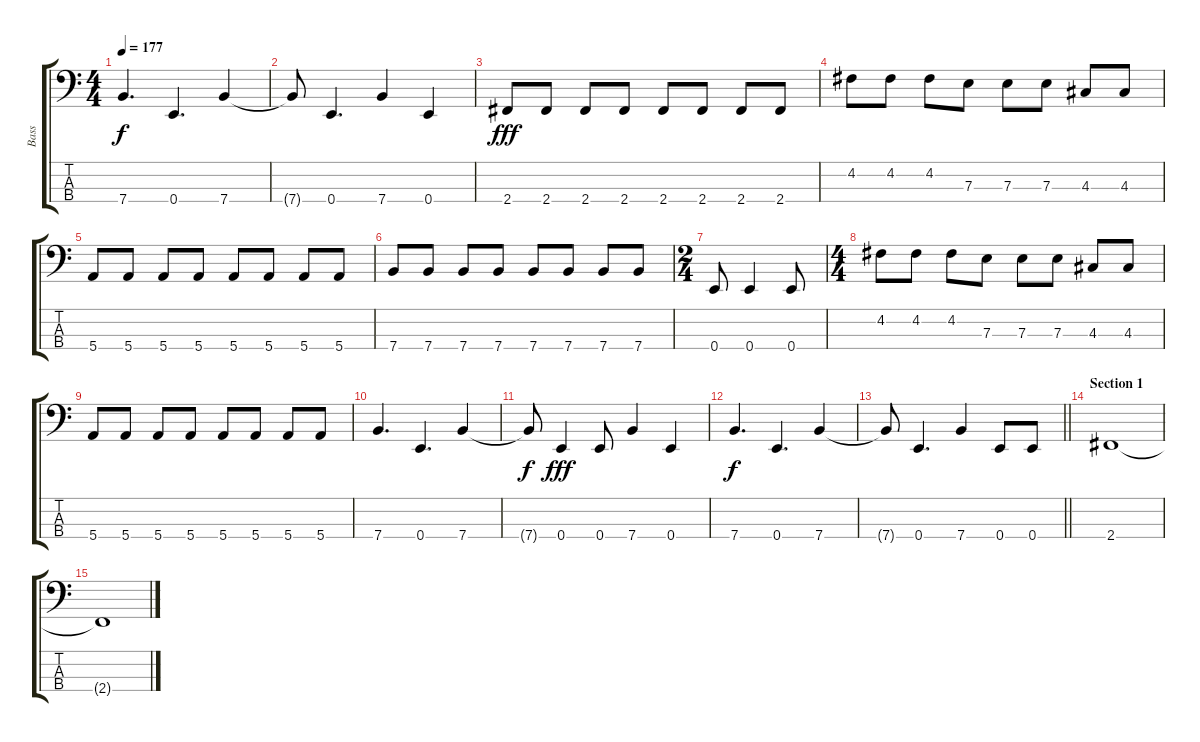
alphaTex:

\track ("Bass" "Bass") {instrument electricbasspick}
\staff {score tabs}
\tuning (G2 D2 A1 E1) {hide}
\ts (4 4)
\tempo 177
\clef f4
\ks c
7.4.4{d dy f} 0.4.4{d} 7.4.4 |
7.4{t}.8 0.4.4{d} 7.4.4 0.4.4 |
2.4.8{dy fff} 2.4.8 2.4.8 2.4.8 2.4.8 2.4.8 2.4.8 2.4.8 |
4.2.8 4.2.8 4.2.8 7.3.8 7.3.8 7.3.8 4.3.8 4.3.8 |
5.4.8 5.4.8 5.4.8 5.4.8 5.4.8 5.4.8 5.4.8 5.4.8 |
7.4.8 7.4.8 7.4.8 7.4.8 7.4.8 7.4.8 7.4.8 7.4.8 |
\ts (2 4)
0.4.8 0.4.4 0.4.8 |
\ts (4 4)
4.2.8 4.2.8 4.2.8 7.3.8 7.3.8 7.3.8 4.3.8 4.3.8 |
5.4.8 5.4.8 5.4.8 5.4.8 5.4.8 5.4.8 5.4.8 5.4.8 |
7.4.4{d} 0.4.4{d} 7.4.4 |
7.4{t}.8{dy f} 0.4.4{dy fff} 0.4.8 7.4.4 0.4.4 |
7.4.4{d dy f} 0.4.4{d} 7.4.4 |
\barLineRight lightlight
7.4{t}.8 0.4.4{d} 7.4.4 0.4.8 0.4.8 |
\section ("" "Section 1")
2.4.1 |
2.4{t}.1
